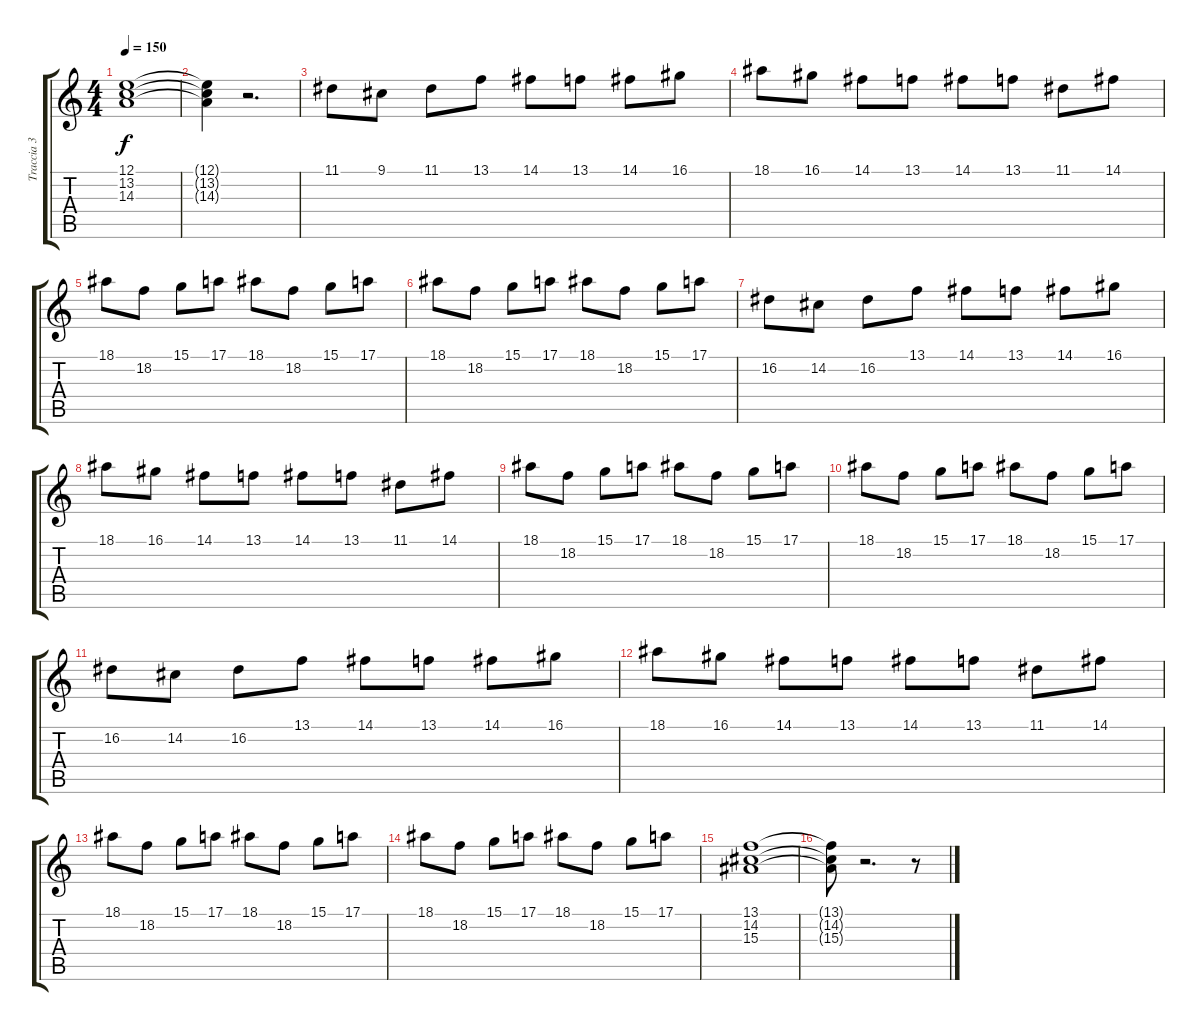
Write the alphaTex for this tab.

\track ("Traccia 3" "Traccia 3") {instrument drawbarorgan}
\staff {score tabs}
\tuning (E4 B3 G3 D3 A2 E2) {hide}
\ts (4 4)
\tempo 150
\clef g2
\ks c
(12.1 13.2 14.3).1{dy f} |
(12.1{t} 13.2{t} 14.3{t}).4 r.2{d} |
11.1.8 9.1.8 11.1.8 13.1.8 14.1.8 13.1.8 14.1.8 16.1.8 |
18.1.8 16.1.8 14.1.8 13.1.8 14.1.8 13.1.8 11.1.8 14.1.8 |
18.1.8 18.2.8 15.1.8 17.1.8 18.1.8 18.2.8 15.1.8 17.1.8 |
18.1.8 18.2.8 15.1.8 17.1.8 18.1.8 18.2.8 15.1.8 17.1.8 |
16.2.8 14.2.8 16.2.8 13.1.8 14.1.8 13.1.8 14.1.8 16.1.8 |
18.1.8 16.1.8 14.1.8 13.1.8 14.1.8 13.1.8 11.1.8 14.1.8 |
18.1.8 18.2.8 15.1.8 17.1.8 18.1.8 18.2.8 15.1.8 17.1.8 |
18.1.8 18.2.8 15.1.8 17.1.8 18.1.8 18.2.8 15.1.8 17.1.8 |
16.2.8 14.2.8 16.2.8 13.1.8 14.1.8 13.1.8 14.1.8 16.1.8 |
18.1.8 16.1.8 14.1.8 13.1.8 14.1.8 13.1.8 11.1.8 14.1.8 |
18.1.8 18.2.8 15.1.8 17.1.8 18.1.8 18.2.8 15.1.8 17.1.8 |
18.1.8 18.2.8 15.1.8 17.1.8 18.1.8 18.2.8 15.1.8 17.1.8 |
(13.1 14.2 15.3).1 |
(13.1{t} 14.2{t} 15.3{t}).8 r.2{d} r.8
